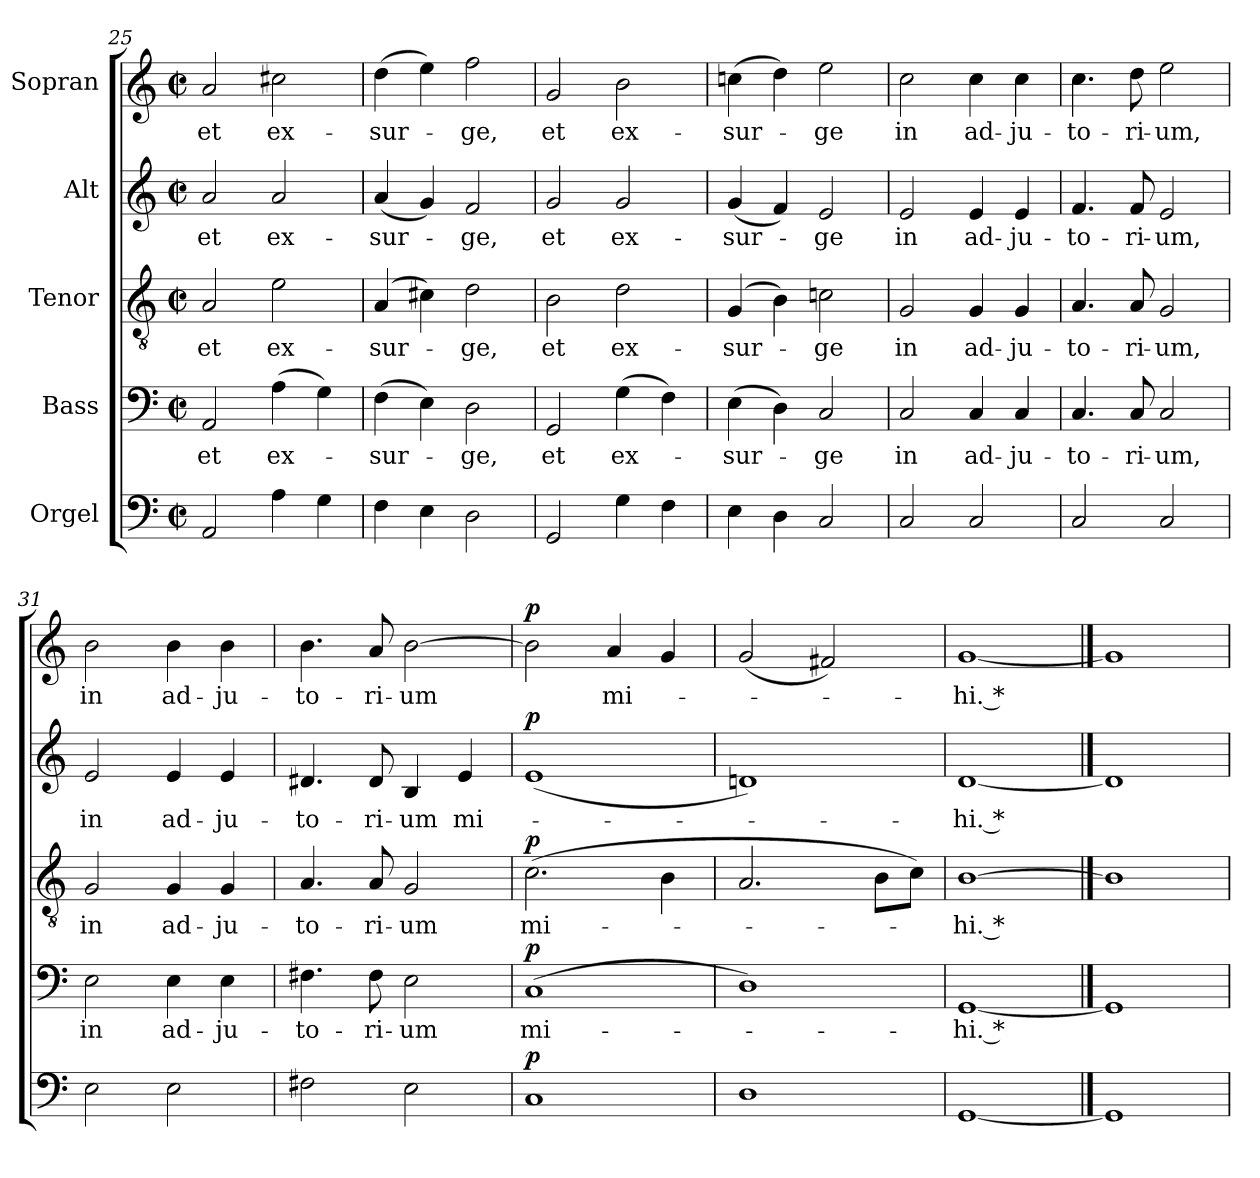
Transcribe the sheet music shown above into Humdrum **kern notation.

**kern	**dynam	**kern	**text	**dynam	**kern	**text	**dynam	**kern	**text	**dynam	**kern	**text	**dynam
*part5	*part5	*part4	*part4	*part4	*part3	*part3	*part3	*part2	*part2	*part2	*part1	*part1	*part1
*staff5	*staff5	*staff4	*staff4	*staff4	*staff3	*staff3	*staff3	*staff2	*staff2	*staff2	*staff1	*staff1	*staff1
*I"Orgel	*	*I"Bass	*	*	*I"Tenor	*	*	*I"Alt	*	*	*I"Sopran	*	*
*clefF4	*	*clefF4	*	*	*clefGv2	*	*	*clefG2	*	*	*clefG2	*	*
*k[]	*	*k[]	*	*	*k[]	*	*	*k[]	*	*	*k[]	*	*
*M2/2	*	*M2/2	*	*	*M2/2	*	*	*M2/2	*	*	*M2/2	*	*
*met(c|)	*	*met(c|)	*	*	*met(c|)	*	*	*met(c|)	*	*	*met(c|)	*	*
=25	=25	=25	=25	=25	=25	=25	=25	=25	=25	=25	=25	=25	=25
!	!	!	!LO:LY:b	!	!	!LO:LY:b	!	!	!LO:LY:b	!	!	!LO:LY:b	!
2AA/	.	2AA/	et	.	2A/	et	.	2a/	et	.	2a/	et	.
!	!	!	!LO:LY:b	!	!	!LO:LY:b	!	!	!LO:LY:b	!	!	!LO:LY:b	!
4A\	.	(4A\	ex-	.	2e\	ex-	.	2a/	ex-	.	2cc#X\	ex-	.
4G\	.	4G\)	.	.	.	.	.	.	.	.	.	.	.
=26	=26	=26	=26	=26	=26	=26	=26	=26	=26	=26	=26	=26	=26
!	!	!	!LO:LY:b	!	!	!LO:LY:b	!	!	!LO:LY:b	!	!	!LO:LY:b	!
4F\	.	(4F\	-sur-	.	(4A/	-sur-	.	(4a/	-sur-	.	(4dd\	-sur-	.
4E\	.	4E\)	.	.	4c#X\)	.	.	4g/)	.	.	4ee\)	.	.
!	!	!	!LO:LY:b	!	!	!LO:LY:b	!	!	!LO:LY:b	!	!	!LO:LY:b	!
2D\	.	2D\	-ge,	.	2d\	-ge,	.	2f/	-ge,	.	2ff\	-ge,	.
=27	=27	=27	=27	=27	=27	=27	=27	=27	=27	=27	=27	=27	=27
!	!	!	!LO:LY:b	!	!	!LO:LY:b	!	!	!LO:LY:b	!	!	!LO:LY:b	!
2GG/	.	2GG/	et	.	2B\	et	.	2g/	et	.	2g/	et	.
!	!	!	!LO:LY:b	!	!	!LO:LY:b	!	!	!LO:LY:b	!	!	!LO:LY:b	!
4G\	.	(4G\	ex-	.	2d\	ex-	.	2g/	ex-	.	2b\	ex-	.
4F\	.	4F\)	.	.	.	.	.	.	.	.	.	.	.
=28	=28	=28	=28	=28	=28	=28	=28	=28	=28	=28	=28	=28	=28
!	!	!	!LO:LY:b	!	!	!LO:LY:b	!	!	!LO:LY:b	!	!	!LO:LY:b	!
4E\	.	(4E\	-sur-	.	(4G/	-sur-	.	(4g/	-sur-	.	(4ccn\	-sur-	.
4D\	.	4D\)	.	.	4B\)	.	.	4f/)	.	.	4dd\)	.	.
!	!	!	!LO:LY:b	!	!	!LO:LY:b	!	!	!LO:LY:b	!	!	!LO:LY:b	!
2C/	.	2C/	-ge	.	2cn\	-ge	.	2e/	-ge	.	2ee\	-ge	.
!!LO:LB:g=z
=29	=29	=29	=29	=29	=29	=29	=29	=29	=29	=29	=29	=29	=29
!	!	!	!LO:LY:b	!	!	!LO:LY:b	!	!	!LO:LY:b	!	!	!LO:LY:b	!
2C/	.	2C/	in	.	2G/	in	.	2e/	in	.	2cc\	in	.
!	!	!	!LO:LY:b	!	!	!LO:LY:b	!	!	!LO:LY:b	!	!	!LO:LY:b	!
2C/	.	4C/	ad-	.	4G/	ad-	.	4e/	ad-	.	4cc\	ad-	.
!	!	!	!LO:LY:b	!	!	!LO:LY:b	!	!	!LO:LY:b	!	!	!LO:LY:b	!
.	.	4C/	-ju-	.	4G/	-ju-	.	4e/	-ju-	.	4cc\	-ju-	.
=30	=30	=30	=30	=30	=30	=30	=30	=30	=30	=30	=30	=30	=30
!	!	!	!LO:LY:b	!	!	!LO:LY:b	!	!	!LO:LY:b	!	!	!LO:LY:b	!
2C/	.	4.C/	-to-	.	4.A/	-to-	.	4.f/	-to-	.	4.cc\	-to-	.
!	!	!	!LO:LY:b	!	!	!LO:LY:b	!	!	!LO:LY:b	!	!	!LO:LY:b	!
.	.	8C/	-ri-	.	8A/	-ri-	.	8f/	-ri-	.	8dd\	-ri-	.
!	!	!	!LO:LY:b	!	!	!LO:LY:b	!	!	!LO:LY:b	!	!	!LO:LY:b	!
2C/	.	2C/	-um,	.	2G/	-um,	.	2e/	-um,	.	2ee\	-um,	.
=31	=31	=31	=31	=31	=31	=31	=31	=31	=31	=31	=31	=31	=31
!	!	!	!LO:LY:b	!	!	!LO:LY:b	!	!	!LO:LY:b	!	!	!LO:LY:b	!
2E\	.	2E\	in	.	2G/	in	.	2e/	in	.	2b\	in	.
!	!	!	!LO:LY:b	!	!	!LO:LY:b	!	!	!LO:LY:b	!	!	!LO:LY:b	!
2E\	.	4E\	ad-	.	4G/	ad-	.	4e/	ad-	.	4b\	ad-	.
!	!	!	!LO:LY:b	!	!	!LO:LY:b	!	!	!LO:LY:b	!	!	!LO:LY:b	!
.	.	4E\	-ju-	.	4G/	-ju-	.	4e/	-ju-	.	4b\	-ju-	.
=32	=32	=32	=32	=32	=32	=32	=32	=32	=32	=32	=32	=32	=32
!	!	!	!LO:LY:b	!	!	!LO:LY:b	!	!	!LO:LY:b	!	!	!LO:LY:b	!
2F#X\	.	4.F#X\	-to-	.	4.A/	-to-	.	4.d#X/	-to-	.	4.b\	-to-	.
!	!	!	!LO:LY:b	!	!	!LO:LY:b	!	!	!LO:LY:b	!	!	!LO:LY:b	!
.	.	8F#\	-ri-	.	8A/	-ri-	.	8d#/	-ri-	.	8a/	-ri-	.
!	!	!	!LO:LY:b	!	!	!LO:LY:b	!	!	!LO:LY:b	!	!	!LO:LY:b	!
2E\	.	2E\	-um	.	2G/	-um	.	4B/	-um	.	[2b\	-um	.
!	!	!	!	!	!	!	!	!	!LO:LY:b	!	!	!	!
.	.	.	.	.	.	.	.	4e/	mi-	.	.	.	.
=33	=33	=33	=33	=33	=33	=33	=33	=33	=33	=33	=33	=33	=33
!	!LO:DY:a	!	!LO:LY:b	!LO:DY:a	!	!LO:LY:b	!LO:DY:a	!	!	!LO:DY:a	!	!	!LO:DY:a
1C	p	(1C	mi-	p	(2.c\	mi-	p	(1e	.	p	2b\]	.	p
!	!	!	!	!	!	!	!	!	!	!	!	!LO:LY:b	!
.	.	.	.	.	.	.	.	.	.	.	4a/	mi-	.
.	.	.	.	.	4B\	.	.	.	.	.	4g/	.	.
=34	=34	=34	=34	=34	=34	=34	=34	=34	=34	=34	=34	=34	=34
1D	.	1D)	.	.	2.A/	.	.	1dn)	.	.	(2g/	.	.
.	.	.	.	.	.	.	.	.	.	.	2f#X/)	.	.
.	.	.	.	.	8B\L	.	.	.	.	.	.	.	.
.	.	.	.	.	8c\J)	.	.	.	.	.	.	.	.
=35	=35	=35	=35	=35	=35	=35	=35	=35	=35	=35	=35	=35	=35
!	!	!	!LO:LY:b	!	!	!LO:LY:b	!	!	!LO:LY:b	!	!	!LO:LY:b	!
[1GG	.	[1GG	-hi. *	.	[1B	-hi. *	.	[1d	-hi. *	.	[1g	-hi. *	.
==36	==36	==36	==36	==36	==36	==36	==36	==36	==36	==36	==36	==36	==36
1GG]	.	1GG]	.	.	1B]	.	.	1d]	.	.	1g]	.	.
=	=	=	=	=	=	=	=	=	=	=	=	=	=
*-	*-	*-	*-	*-	*-	*-	*-	*-	*-	*-	*-	*-	*-
